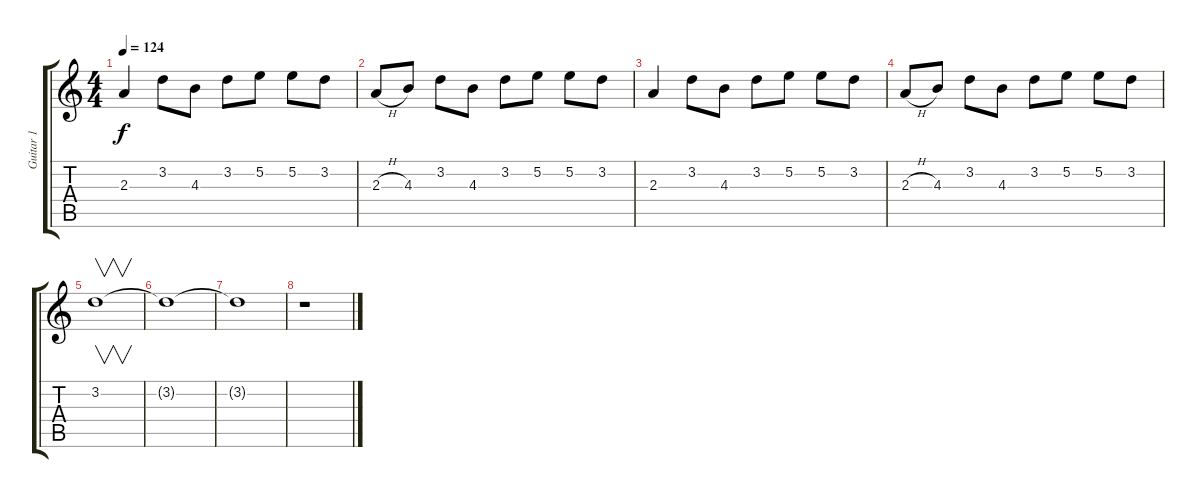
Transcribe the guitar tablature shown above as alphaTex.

\track ("Guitar 1" "Guitar 1") {instrument overdrivenguitar}
\staff {score tabs}
\tuning (E4 B3 G3 D3 A2 E2) {hide}
\ts (4 4)
\tempo 124
\clef g2
\ks c
2.3.4{dy f} 3.2.8 4.3.8 3.2.8 5.2.8 5.2.8 3.2.8 |
2.3{h}.8 4.3.8 3.2.8 4.3.8 3.2.8 5.2.8 5.2.8 3.2.8 |
2.3.4 3.2.8 4.3.8 3.2.8 5.2.8 5.2.8 3.2.8 |
2.3{h}.8 4.3.8 3.2.8 4.3.8 3.2.8 5.2.8 5.2.8 3.2.8 |
3.2.1{v} |
3.2{t}.1 |
3.2{t}.1 |
r.1
